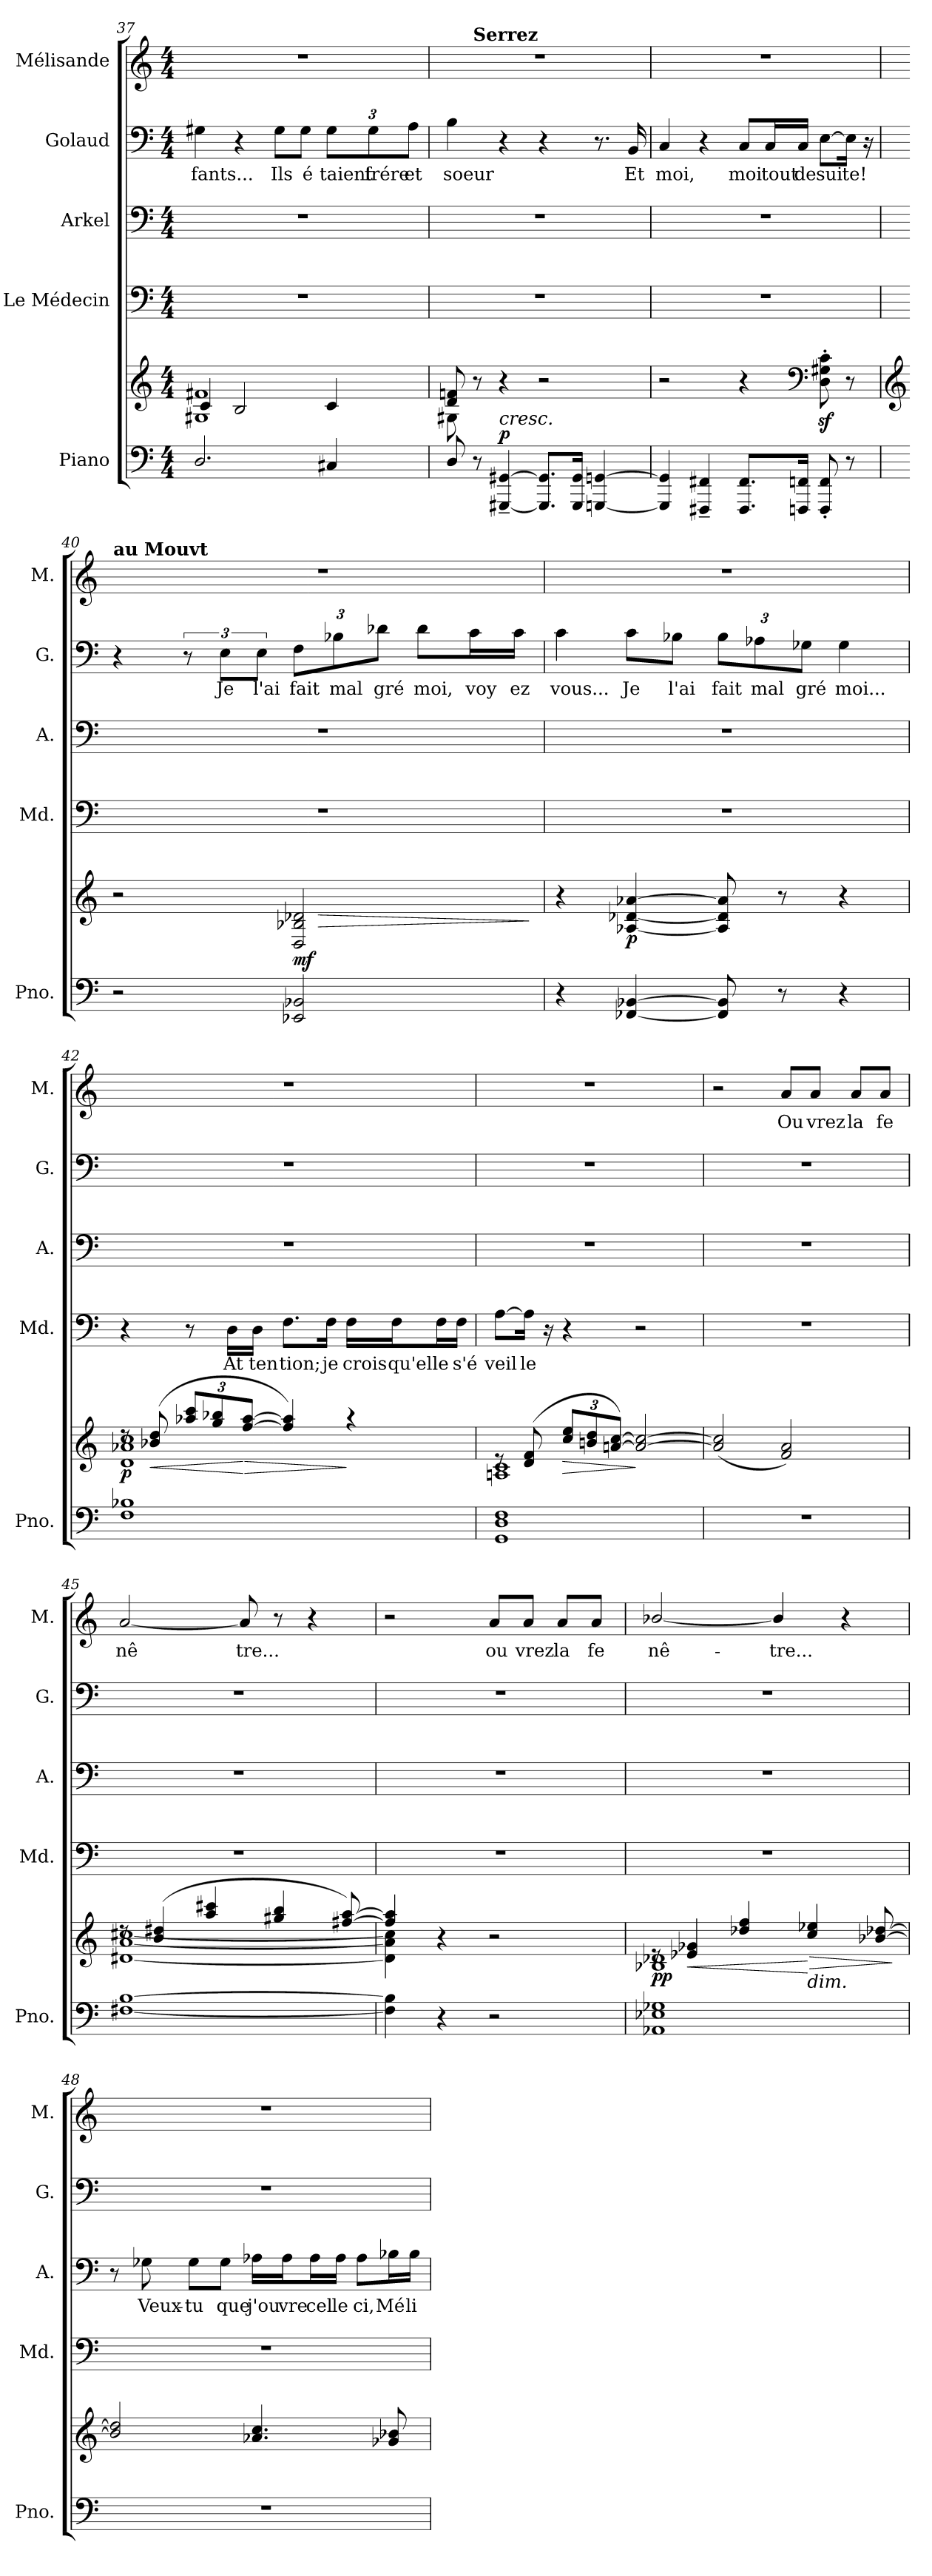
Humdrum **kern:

**kern	**kern	**dynam	**kern	**text	**kern	**text	**kern	**text	**kern	**text
*part5	*part5	*part5	*part4	*part4	*part3	*part3	*part2	*part2	*part1	*part1
*staff6	*staff5	*staff5/6	*staff4	*staff4	*staff3	*staff3	*staff2	*staff2	*staff1	*staff1
*I"Piano	*	*	*I"Le Médecin	*	*I"Arkel	*	*I"Golaud	*	*I"Mélisande	*
*I'Pno.	*	*	*I'Md.	*	*I'A.	*	*I'G.	*	*I'M.	*
*clefF4	*clefG2	*	*clefF4	*	*clefF4	*	*clefF4	*	*clefG2	*
*k[]	*k[]	*	*k[]	*	*k[]	*	*k[]	*	*k[]	*
*M4/4	*M4/4	*	*M4/4	*	*M4/4	*	*M4/4	*	*M4/4	*
=37	=37	=37	=37	=37	=37	=37	=37	=37	=37	=37
*	*^	*	*	*	*	*	*	*	*	*
!	!	!	!	!	!	!	!	!	!LO:LY:b	!	!
2.D/	1G#X 1f#X	4c/	.	1r	.	1r	.	4G#X\	fants...	1r	.
.	.	2B/	.	.	.	.	.	4r	.	.	.
!	!	!	!	!	!	!	!	!	!LO:LY:b	!	!
.	.	.	.	.	.	.	.	8G#\L	Ils	.	.
!	!	!	!	!	!	!	!	!	!LO:LY:b	!	!
.	.	.	.	.	.	.	.	8G#\J	é	.	.
!	!	!	!	!	!	!	!	!	!LO:LY:b	!	!
4C#X/	.	4c/	.	.	.	.	.	12G#\L	taient	.	.
!	!	!	!	!	!	!	!	!	!LO:LY:b	!	!
.	.	.	.	.	.	.	.	12G#\	frére	.	.
!	!	!	!	!	!	!	!	!	!LO:LY:b	!	!
.	.	.	.	.	.	.	.	12A\J	et	.	.
!!LO:LB:g=z
=38	=38	=38	=38	=38	=38	=38	=38	=38	=38	=38	=38
!	!	!	!	!	!	!	!	!	!LO:LY:b	!	!
*	*	*	*	*	*	*	*	*	*	*^	*
8D/	8d/ 8fn/	8G#X\	.	1r	.	1r	.	4B\	soeur	1r	8ryy	.
*	*	*	*	*	*	*	*	*	*	*MM60	*	*
!	!	!	!	!	!	!	!	!	!	!	!LO:TX:a:B:t=Serrez	!
8r	8r	8ryy	.	.	.	.	.	.	.	.	2..ryy	.
!LO:TX:a:i:t=cresc.	!	!	!	!	!	!	!	!	!	!	!	!
!	!	!	!LO:DY:a=2	!	!	!	!	!	!	!	!	!
[4GGG#X/~ [4GG#X/~	4r	4ryy	p	.	.	.	.	4r	.	.	.	.
8.GGG#/] 8.GG#/]L	2r	2ryy	.	.	.	.	.	4r	.	.	.	.
16GGG#/ 16GG#/Jk	.	.	.	.	.	.	.	.	.	.	.	.
[4GGGn/ [4GGn/	.	.	.	.	.	.	.	8.r	.	.	.	.
!	!	!	!	!	!	!	!	!	!LO:LY:b	!	!	!
.	.	.	.	.	.	.	.	16BB/	Et	.	.	.
*	*v	*v	*	*	*	*	*	*	*	*	*	*
=39	=39	=39	=39	=39	=39	=39	=39	=39	=39	=39	=39
!	!	!	!	!	!	!	!	!LO:LY:b	!	!	!
*	*	*	*	*	*	*	*	*	*v	*v	*
4GGG/] 4GG/]	2r	.	1r	.	1r	.	4C/	moi,	1r	.
4FFF#X/~ 4FF#X/~	.	.	.	.	.	.	4r	.	.	.
!	!	!	!	!	!	!	!	!LO:LY:b	!	!
8.FFF#/ 8.FF#/L	4r	.	.	.	.	.	8C/L	moi	.	.
!	!	!	!	!	!	!	!	!LO:LY:b	!	!
.	.	.	.	.	.	.	16C/L	tout	.	.
!	!	!	!	!	!	!	!	!LO:LY:b	!	!
16FFFn/ 16FFn/Jk	.	.	.	.	.	.	16C/JJ	de	.	.
*	*clefF4	*	*	*	*	*	*	*	*	*
!	!	!	!	!	!	!	!	!LO:LY:b	!	!
8FFF/' 8FF/'	8D\z<' 8G#X\z<' 8c\z<'	.	.	.	.	.	[8E\L	sui	.	.
!	!	!	!	!	!	!	!	!LO:LY:b	!	!
8r	8r	.	.	.	.	.	16E\Jk]	te!	.	.
.	.	.	.	.	.	.	16r	.	.	.
!!LO:PB:g=z
=40	=40	=40	=40	=40	=40	=40	=40	=40	=40	=40
*	*clefG2	*	*	*	*	*	*	*	*	*
*	*	*	*	*	*	*	*	*	*MM62	*
!	!	!	!	!	!	!	!	!	!LO:TX:a:B:t=au Mouvt	!
2r	2r	.	1r	.	1r	.	4r	.	1r	.
.	.	.	.	.	.	.	12r	.	.	.
!	!	!	!	!	!	!	!	!LO:LY:b	!	!
.	.	.	.	.	.	.	12E\L	Je	.	.
!	!	!	!	!	!	!	!	!LO:LY:b	!	!
.	.	.	.	.	.	.	12E\J	l'ai	.	.
!	!	!LO:HP:b	!	!	!	!	!	!LO:LY:b	!	!
!	!	!LO:DY:n=1:b	!	!	!	!	!	!	!	!
2EE-X/ 2BB-X/	2D/ 2B-X/ 2d-X/	> mf	.	.	.	.	12F\L	fait	.	.
!	!	!	!	!	!	!	!	!LO:LY:b	!	!
.	.	.	.	.	.	.	12B-X\	mal	.	.
!	!	!	!	!	!	!	!	!LO:LY:b	!	!
.	.	.	.	.	.	.	12d-X\J	gré	.	.
!	!	!	!	!	!	!	!	!LO:LY:b	!	!
.	.	.	.	.	.	.	8d-\L	moi,	.	.
!	!	!	!	!	!	!	!	!LO:LY:b	!	!
.	.	.	.	.	.	.	16c\L	voy	.	.
!	!	!	!	!	!	!	!	!LO:LY:b	!	!
.	.	.	.	.	.	.	16c\JJ	ez	.	.
.	.	]	.	.	.	.	.	.	.	.
=41	=41	=41	=41	=41	=41	=41	=41	=41	=41	=41
!	!	!	!	!	!	!	!	!LO:LY:b	!	!
4r	4r	.	1r	.	1r	.	4c\	vous...	1r	.
!	!	!LO:DY:b	!	!	!	!	!	!LO:LY:b	!	!
[4FF-X/ [4BB-X/	[4A-X/ [4d-X/ [4a-X/	p	.	.	.	.	8c\L	Je	.	.
!	!	!	!	!	!	!	!	!LO:LY:b	!	!
.	.	.	.	.	.	.	8B-X\J	l'ai	.	.
!	!	!	!	!	!	!	!	!LO:LY:b	!	!
8FF-/] 8BB-/]	8A-/] 8d-/] 8a-/]	.	.	.	.	.	12B-\L	fait	.	.
!	!	!	!	!	!	!	!	!LO:LY:b	!	!
.	.	.	.	.	.	.	12A-X\	mal	.	.
8r	8r	.	.	.	.	.	.	.	.	.
!	!	!	!	!	!	!	!	!LO:LY:b	!	!
.	.	.	.	.	.	.	12G-X\J	gré	.	.
!	!	!	!	!	!	!	!	!LO:LY:b	!	!
4r	4r	.	.	.	.	.	4G-\	moi...	.	.
!!LO:LB:g=z
=42	=42	=42	=42	=42	=42	=42	=42	=42	=42	=42
*	*^	*	*	*	*	*	*	*	*	*
!	!	!	!LO:DY:b	!	!	!	!	!	!	!	!
1F 1B-X	8rdd	1d 1a-X 1cc	p	4r	.	1r	.	1r	.	1r	.
!	!	!	!LO:HP:b	!	!	!	!	!	!	!	!
.	(>8b-X/ 8dd/	.	<	.	.	.	.	.	.	.	.
*	*Xbrackettup	*	*	*	*	*	*	*	*	*	*
.	12aa-X/ 12ccc/L	.	.	8r	.	.	.	.	.	.	.
.	12gg/ 12bb-X/	.	.	.	.	.	.	.	.	.	.
!	!	!	!	!	!LO:LY:b	!	!	!	!	!	!
.	.	.	.	16D\LL	At	.	.	.	.	.	.
!	!	!	!LO:HP:n=1:b	!	!	!	!	!	!	!	!
.	[12ff/ [12aa-/J	.	[ >	.	.	.	.	.	.	.	.
!	!	!	!	!	!LO:LY:b	!	!	!	!	!	!
.	.	.	.	16D\JJ	ten	.	.	.	.	.	.
!	!	!	!	!	!LO:LY:b	!	!	!	!	!	!
.	4ff/] 4aa-/])	.	.	8.F\L	tion;	.	.	.	.	.	.
!	!	!	!	!	!LO:LY:b	!	!	!	!	!	!
.	.	.	.	16F\Jk	je	.	.	.	.	.	.
!	!	!	!	!	!LO:LY:b	!	!	!	!	!	!
.	4r	.	]	16F\LL	crois	.	.	.	.	.	.
!	!	!	!	!	!LO:LY:b	!	!	!	!	!	!
.	.	.	.	16F\J	qu'el	.	.	.	.	.	.
!	!	!	!	!	!LO:LY:b	!	!	!	!	!	!
.	.	.	.	16F\L	le	.	.	.	.	.	.
!	!	!	!	!	!LO:LY:b	!	!	!	!	!	!
.	.	.	.	16F\JJ	s'é	.	.	.	.	.	.
=43	=43	=43	=43	=43	=43	=43	=43	=43	=43	=43	=43
!	!	!	!LO:DY:b	!	!LO:LY:b	!	!	!	!	!	!
!	!	!	!LO:DY:n=1:b	!	!	!	!	!	!	!	!
1GG 1D 1F	8re	1An 1c	other-dynamics p	[8A\L	veil	1r	.	1r	.	1r	.
!	!	!	!	!	!LO:LY:b	!	!	!	!	!	!
.	(>8d/ 8f/	.	.	16A\Jk]	le	.	.	.	.	.	.
.	.	.	.	16r	.	.	.	.	.	.	.
!	!	!	!LO:HP:b	!	!	!	!	!	!	!	!
.	12cc/ 12ee/L	.	>	4r	.	.	.	.	.	.	.
.	12bn/ 12dd/	.	.	.	.	.	.	.	.	.	.
.	[12an/ [12cc/J)	.	.	.	.	.	.	.	.	.	.
.	2a/_ 2cc/_	.	]	2r	.	.	.	.	.	.	.
*	*v	*v	*	*	*	*	*	*	*	*	*
!!LO:PB:g=z
=44	=44	=44	=44	=44	=44	=44	=44	=44	=44	=44
1r	(<2a/] 2cc/]	.	1r	.	1r	.	1r	.	2r	.
!	!	!	!	!	!	!	!	!	!	!LO:LY:b
.	2f/ 2a/)	.	.	.	.	.	.	.	8a/L	Ou
!	!	!	!	!	!	!	!	!	!	!LO:LY:b
.	.	.	.	.	.	.	.	.	8a/J	vrez
!	!	!	!	!	!	!	!	!	!	!LO:LY:b
.	.	.	.	.	.	.	.	.	8a/L	la
!	!	!	!	!	!	!	!	!	!	!LO:LY:b
.	.	.	.	.	.	.	.	.	8a/J	fe
=45	=45	=45	=45	=45	=45	=45	=45	=45	=45	=45
*	*^	*	*	*	*	*	*	*	*	*
!	!	!	!LO:DY:b	!	!	!	!	!	!	!	!LO:LY:b
!	!	!	!LO:DY:n=1:b	!	!	!	!	!	!	!	!
[1F#X [1B	8rdd	[1d#X [1a [1cc#X	other-dynamics pp	1r	.	1r	.	1r	.	[2a/	nê
.	(>4b/ 4dd#X/	.	.	.	.	.	.	.	.	.	.
.	4aa/ 4ccc#X/	.	.	.	.	.	.	.	.	.	.
!	!	!	!	!	!	!	!	!	!	!	!LO:LY:b
.	.	.	.	.	.	.	.	.	.	8a/]	tre...
.	4gg#X/ 4bb/	.	.	.	.	.	.	.	.	8r	.
.	.	.	.	.	.	.	.	.	.	4r	.
.	[8ff#X/ [8aa/)	.	.	.	.	.	.	.	.	.	.
=46	=46	=46	=46	=46	=46	=46	=46	=46	=46	=46	=46
4F#\] 4B\]	4ff#/] 4aa/]	4d#\] 4a\] 4cc#\]	.	1r	.	1r	.	1r	.	2r	.
4r	4r	4ryy	.	.	.	.	.	.	.	.	.
!	!	!	!	!	!	!	!	!	!	!	!LO:LY:b
2r	2r	2ryy	.	.	.	.	.	.	.	8a/L	ou
!	!	!	!	!	!	!	!	!	!	!	!LO:LY:b
.	.	.	.	.	.	.	.	.	.	8a/J	vrez
!	!	!	!	!	!	!	!	!	!	!	!LO:LY:b
.	.	.	.	.	.	.	.	.	.	8a/L	la
!	!	!	!	!	!	!	!	!	!	!	!LO:LY:b
.	.	.	.	.	.	.	.	.	.	8a/J	fe
!!LO:LB:g=z
=47	=47	=47	=47	=47	=47	=47	=47	=47	=47	=47	=47
!	!	!	!LO:DY:b	!	!	!	!	!	!	!	!LO:LY:b
1AA-X 1E-X 1G-X	8re	1B-X 1d-X	pp	1r	.	1r	.	1r	.	[2b-X/	nê-
!	!	!	!LO:HP:b	!	!	!	!	!	!	!	!
.	4e-X/ 4g-X/	.	<	.	.	.	.	.	.	.	.
.	4dd-X/ 4ff/	.	.	.	.	.	.	.	.	.	.
!	!	!	!	!	!	!	!	!	!	!	!LO:LY:b
.	.	.	.	.	.	.	.	.	.	4b-/]	-tre...
!	!LO:TX:b:i:t=dim.	!	!	!	!	!	!	!	!	!	!
!	!	!	!LO:HP:n=1:b	!	!	!	!	!	!	!	!
.	4cc/ 4ee-X/	.	[ >	.	.	.	.	.	.	.	.
.	.	.	.	.	.	.	.	.	.	4r	.
.	[8b-X/ [8dd-X/	.	.	.	.	.	.	.	.	.	.
*	*v	*v	*	*	*	*	*	*	*	*	*
.	.	]	.	.	.	.	.	.	.	.
=48	=48	=48	=48	=48	=48	=48	=48	=48	=48	=48
1r	2b-/] 2dd-/]	.	1r	.	8r	.	1r	.	1r	.
!	!	!	!	!	!	!LO:LY:b	!	!	!	!
.	.	.	.	.	8G-X\	Veux-	.	.	.	.
!	!	!	!	!	!	!LO:LY:b	!	!	!	!
.	.	.	.	.	8G-\L	-tu	.	.	.	.
!	!	!	!	!	!	!LO:LY:b	!	!	!	!
.	.	.	.	.	8G-\J	que	.	.	.	.
!	!	!	!	!	!	!LO:LY:b	!	!	!	!
.	4.a-X/ 4.cc/	.	.	.	16A-X\LL	j'ou	.	.	.	.
!	!	!	!	!	!	!LO:LY:b	!	!	!	!
.	.	.	.	.	16A-\J	vre	.	.	.	.
!	!	!	!	!	!	!LO:LY:b	!	!	!	!
.	.	.	.	.	16A-\L	cel	.	.	.	.
!	!	!	!	!	!	!LO:LY:b	!	!	!	!
.	.	.	.	.	16A-\JJ	le	.	.	.	.
!	!	!	!	!	!	!LO:LY:b	!	!	!	!
.	.	.	.	.	8A-\L	ci,	.	.	.	.
!	!	!	!	!	!	!LO:LY:b	!	!	!	!
.	8g-X/ 8b-X/	.	.	.	16B-X\L	Mé	.	.	.	.
!	!	!	!	!	!	!LO:LY:b	!	!	!	!
.	.	.	.	.	16B-\JJ	li	.	.	.	.
=	=	=	=	=	=	=	=	=	=	=
*-	*-	*-	*-	*-	*-	*-	*-	*-	*-	*-
